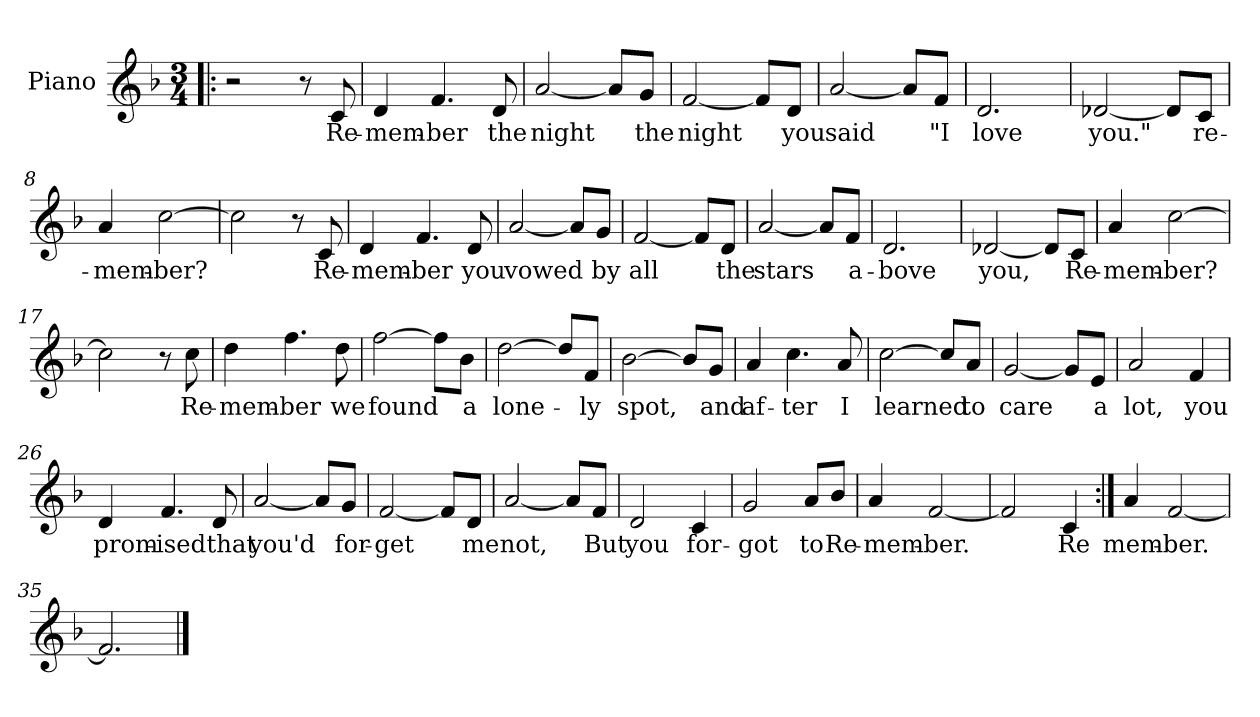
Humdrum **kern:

**kern	**text
*part1	*part1
*staff1	*staff1
*I"Piano	*
*I'Pno.	*
*clefG2	*
*k[b-]	*
*F:	*
*M3/4	*
=1!|:	=1!|:
2r	.
8r	.
8c/	Re-
=2	=2
4d/	-mem-
4.f/	-ber
8d/	the
=3	=3
[2a/	night
8a/L]	.
8g/J	the
=4	=4
[2f/	night
8f/L]	.
8d/J	you
=5	=5
[2a/	said
8a/L]	.
8f/J	"I
!!LO:LB:g=z
=6	=6
2.d/	love
=7	=7
[2d-X/	you."
8d-/L]	.
8c/J	re-
=8	=8
4a/	-mem-
[2cc\	-ber?
=9	=9
2cc\]	.
8r	.
8c/	Re-
!!LO:LB:g=z
=10	=10
4d/	-mem-
4.f/	-ber
8d/	you
=11	=11
[2a/	vowed
8a/L]	.
8g/J	by
=12	=12
[2f/	all
8f/L]	.
8d/J	the
=13	=13
[2a/	stars
8a/L]	.
8f/J	a-
!!LO:LB:g=z
=14	=14
2.d/	-bove
=15	=15
[2d-X/	you,
8d-/L]	.
8c/J	Re-
=16	=16
4a/	-mem-
[2cc\	-ber?
=17	=17
2cc\]	.
8r	.
8cc\	Re-
!!LO:LB:g=z
=18	=18
4dd\	-mem-
4.ff\	-ber
8dd\	we
=19	=19
[2ff\	found
8ff\L]	.
8b-\J	a
=20	=20
[2dd\	lone-
8dd/L]	.
8f/J	-ly
=21	=21
[2b-\	spot,
8b-/L]	.
8g/J	and
!!LO:LB:g=z
=22	=22
4a/	af-
4.cc\	-ter
8a/	I
=23	=23
[2cc\	learned
8cc/L]	.
8a/J	to
=24	=24
[2g/	care
8g/L]	.
8e/J	a
=25	=25
2a/	lot,
4f/	you
!!LO:LB:g=z
=26	=26
4d/	prom-
4.f/	-ised
8d/	that
=27	=27
[2a/	you'd
8a/L]	.
8g/J	for-
=28	=28
[2f/	-get
8f/L]	.
8d/J	me
=29	=29
[2a/	not,
8a/L]	.
8f/J	But
=30	=30
2d/	you
4c/	for-
!!LO:LB:g=z
=31	=31
2g/	-got
8a/L	to
8b-/J	Re-
=32	=32
4a/	-mem-
[2f/	-ber.
=33	=33
2f/]	.
4c/	Re
=34:|!	=34:|!
4a/	mem-
[2f/	-ber.
=35	=35
2.f/]	.
==	==
*-	*-
